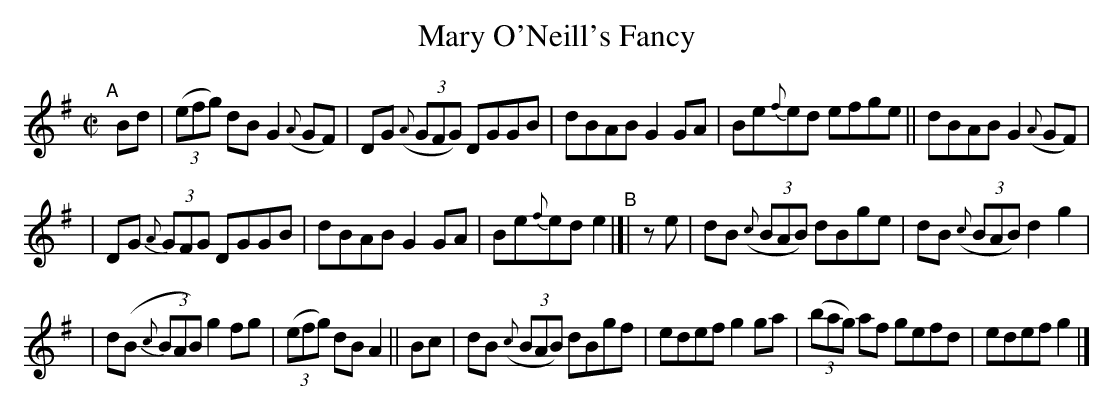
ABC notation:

X:1
T: Mary O'Neill's Fancy
M: C|
L: 1/8
K: G
"^A"[|]\
Bd | (3(efg) dB G2({A}GF) | DG (3({A}GFG) DGGB | dBAB G2GA | Be{f}ed efge || dBAB G2({A}GF) |
| DG (3{A}GFG DGGB | dBAB G2GA | Be{f}ed e2 "^B"|[| ze | dB (3({c}BAB) dBge | dB (3({c}BAB) d2g2 |
| d(B (3{c}BAB) g2fg | (3(efg) dB A2 || Bc | dB (3({c}BAB) dBgf | edef g2ga | (3(bag) af gefd | edef g2 |]
